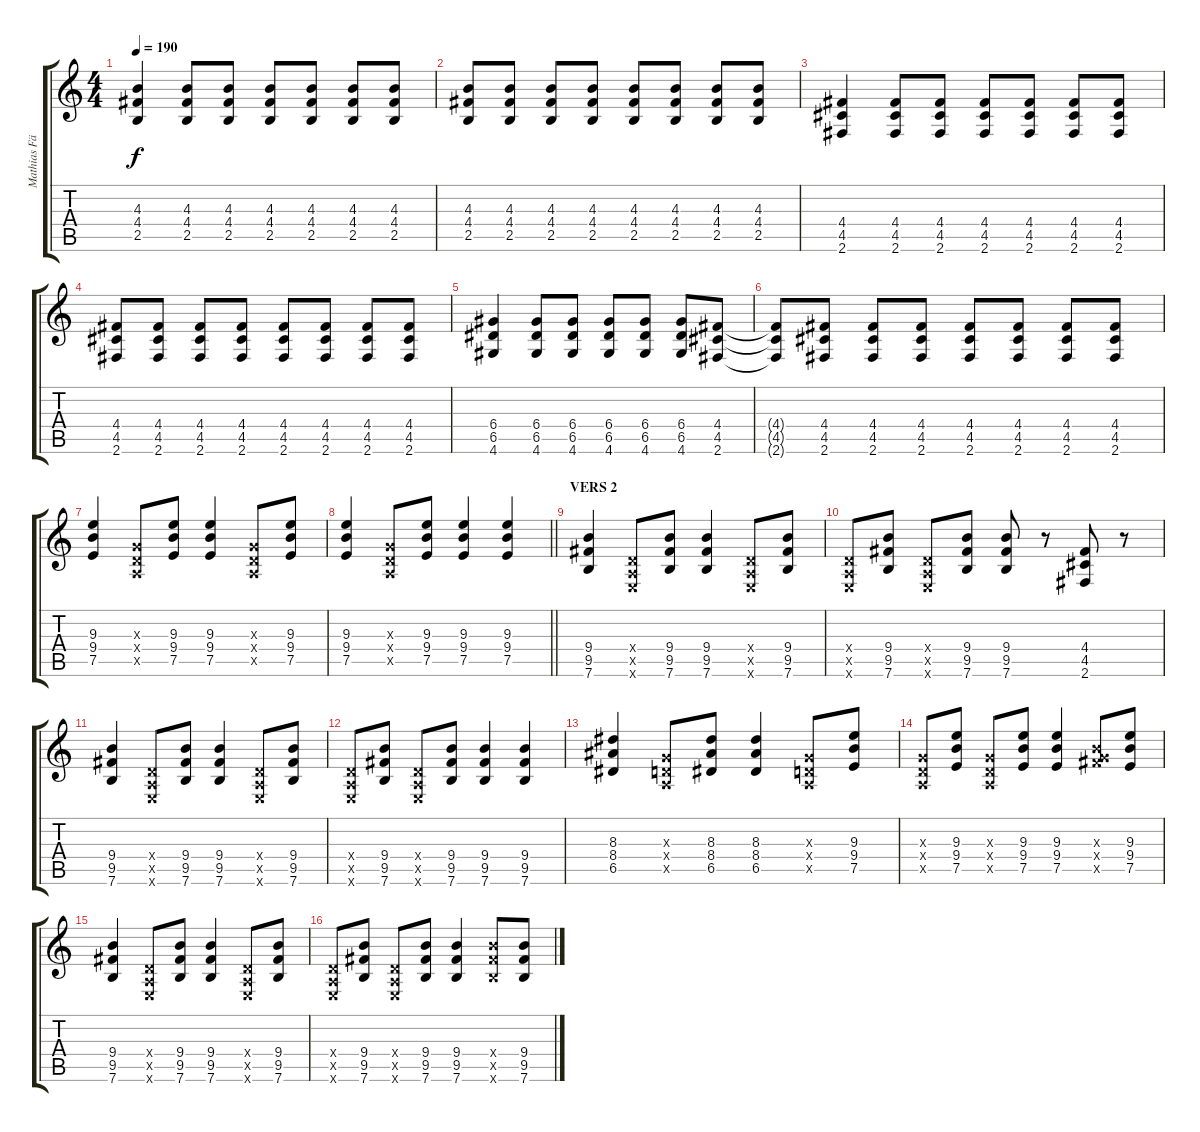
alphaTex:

\track ("Mathias Färm" "Mathias Fä") {instrument distortionguitar}
\staff {score tabs}
\tuning (E4 B3 G3 D3 A2 E2) {hide}
\ts (4 4)
\tempo 190
\clef g2
\ks c
(4.3 4.4 2.5).4{dy f} (4.3 4.4 2.5).8 (4.3 4.4 2.5).8 (4.3 4.4 2.5).8 (4.3 4.4 2.5).8 (4.3 4.4 2.5).8 (4.3 4.4 2.5).8 |
(4.3 4.4 2.5).8 (4.3 4.4 2.5).8 (4.3 4.4 2.5).8 (4.3 4.4 2.5).8 (4.3 4.4 2.5).8 (4.3 4.4 2.5).8 (4.3 4.4 2.5).8 (4.3 4.4 2.5).8 |
(4.4 4.5 2.6).4 (4.4 4.5 2.6).8 (4.4 4.5 2.6).8 (4.4 4.5 2.6).8 (4.4 4.5 2.6).8 (4.4 4.5 2.6).8 (4.4 4.5 2.6).8 |
(4.4 4.5 2.6).8 (4.4 4.5 2.6).8 (4.4 4.5 2.6).8 (4.4 4.5 2.6).8 (4.4 4.5 2.6).8 (4.4 4.5 2.6).8 (4.4 4.5 2.6).8 (4.4 4.5 2.6).8 |
(6.4 6.5 4.6).4 (6.4 6.5 4.6).8 (6.4 6.5 4.6).8 (6.4 6.5 4.6).8 (6.4 6.5 4.6).8 (6.4 6.5 4.6).8 (4.4 4.5 2.6).8 |
(4.4{t} 4.5{t} 2.6{t}).8 (4.4 4.5 2.6).8 (4.4 4.5 2.6).8 (4.4 4.5 2.6).8 (4.4 4.5 2.6).8 (4.4 4.5 2.6).8 (4.4 4.5 2.6).8 (4.4 4.5 2.6).8 |
(9.3 9.4 7.5).4 (0.3{x} 0.4{x} 0.5{x}).8 (9.3 9.4 7.5).8 (9.3 9.4 7.5).4 (0.3{x} 0.4{x} 0.5{x}).8 (9.3 9.4 7.5).8 |
\barLineRight lightlight
(9.3 9.4 7.5).4 (0.3{x} 0.4{x} 0.5{x}).8 (9.3 9.4 7.5).8 (9.3 9.4 7.5).4 (9.3 9.4 7.5).4 |
\section ("" "VERS 2")
(9.4 9.5 7.6).4 (0.4{x} 0.5{x} 0.6{x}).8 (9.4 9.5 7.6).8 (9.4 9.5 7.6).4 (0.4{x} 0.5{x} 0.6{x}).8 (9.4 9.5 7.6).8 |
(0.4{x} 0.5{x} 0.6{x}).8 (9.4 9.5 7.6).8 (0.4{x} 0.5{x} 0.6{x}).8 (9.4 9.5 7.6).8 (9.4 9.5 7.6).8 r.8 (4.4 4.5 2.6).8 r.8 |
(9.4 9.5 7.6).4 (0.4{x} 0.5{x} 0.6{x}).8 (9.4 9.5 7.6).8 (9.4 9.5 7.6).4 (0.4{x} 0.5{x} 0.6{x}).8 (9.4 9.5 7.6).8 |
(0.4{x} 0.5{x} 0.6{x}).8 (9.4 9.5 7.6).8 (0.4{x} 0.5{x} 0.6{x}).8 (9.4 9.5 7.6).8 (9.4 9.5 7.6).4 (9.4 9.5 7.6).4 |
(8.3 8.4 6.5).4 (0.3{x} 0.4{x} 0.5{x}).8 (8.3 8.4 6.5).8 (8.3 8.4 6.5).4 (0.3{x} 0.4{x} 0.5{x}).8 (9.3 9.4 7.5).8 |
(0.3{x} 0.4{x} 0.5{x}).8 (9.3 9.4 7.5).8 (0.3{x} 0.4{x} 0.5{x}).8 (9.3 9.4 7.5).8 (9.3 9.4 7.5).4 (0.3{x} 9.4{x} 9.5{x}).8 (9.3 9.4 7.5).8 |
(9.4 9.5 7.6).4 (0.4{x} 0.5{x} 0.6{x}).8 (9.4 9.5 7.6).8 (9.4 9.5 7.6).4 (0.4{x} 0.5{x} 0.6{x}).8 (9.4 9.5 7.6).8 |
(0.4{x} 0.5{x} 0.6{x}).8 (9.4 9.5 7.6).8 (0.4{x} 0.5{x} 0.6{x}).8 (9.4 9.5 7.6).8 (9.4 9.5 7.6).4 (9.4{x} 9.5{x} 7.6{x}).8 (9.4 9.5 7.6).8
